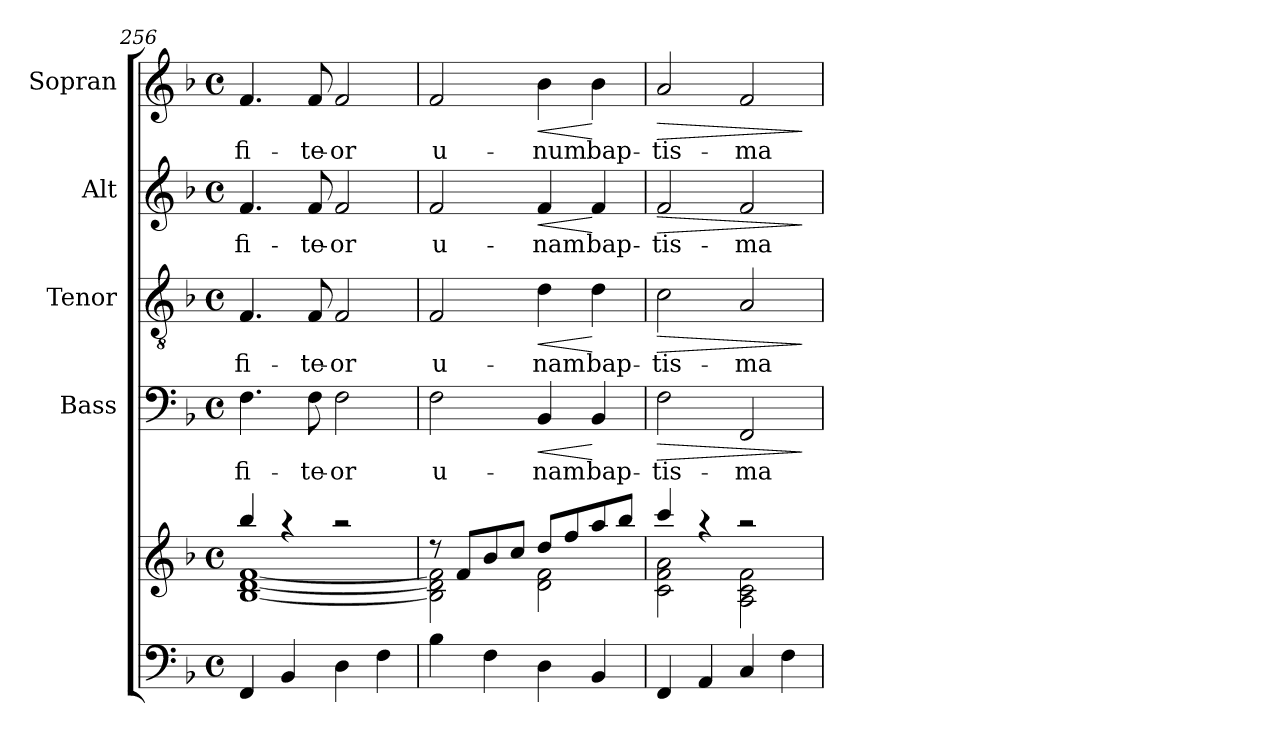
**kern	**kern	**kern	**text	**dynam	**kern	**text	**dynam	**kern	**text	**dynam	**kern	**text	**dynam
*part5	*part5	*part4	*part4	*part4	*part3	*part3	*part3	*part2	*part2	*part2	*part1	*part1	*part1
*staff6	*staff5	*staff4	*staff4	*staff4	*staff3	*staff3	*staff3	*staff2	*staff2	*staff2	*staff1	*staff1	*staff1
*	*	*I"Bass	*	*	*I"Tenor	*	*	*I"Alt	*	*	*I"Sopran	*	*
*	*	*I'B.	*	*	*I'T.	*	*	*I'A.	*	*	*I'S.	*	*
*clefF4	*clefG2	*clefF4	*	*	*clefGv2	*	*	*clefG2	*	*	*clefG2	*	*
*k[b-]	*k[b-]	*k[b-]	*	*	*k[b-]	*	*	*k[b-]	*	*	*k[b-]	*	*
*F:	*F:	*F:	*	*	*F:	*	*	*F:	*	*	*F:	*	*
*M4/4	*M4/4	*M4/4	*	*	*M4/4	*	*	*M4/4	*	*	*M4/4	*	*
*met(c)	*met(c)	*met(c)	*	*	*met(c)	*	*	*met(c)	*	*	*met(c)	*	*
=256	=256	=256	=256	=256	=256	=256	=256	=256	=256	=256	=256	=256	=256
*	*^	*	*	*	*	*	*	*	*	*	*	*	*
!	!	!	!	!LO:LY:b	!	!	!LO:LY:b	!	!	!LO:LY:b	!	!	!LO:LY:b	!
4FF/	4bb-/	[<1B- [<1d [<1f	4.F\	-fi-	.	4.F/	-fi-	.	4.f/	-fi-	.	4.f/	-fi-	.
4BB-/	4raa	.	.	.	.	.	.	.	.	.	.	.	.	.
!	!	!	!	!LO:LY:b	!	!	!LO:LY:b	!	!	!LO:LY:b	!	!	!LO:LY:b	!
.	.	.	8F\	-te-	.	8F/	-te-	.	8f/	-te-	.	8f/	-te-	.
!	!	!	!	!LO:LY:b	!	!	!LO:LY:b	!	!	!LO:LY:b	!	!	!LO:LY:b	!
4D\	2raa	.	2F\	-or	.	2F/	-or	.	2f/	-or	.	2f/	-or	.
4F\	.	.	.	.	.	.	.	.	.	.	.	.	.	.
=257	=257	=257	=257	=257	=257	=257	=257	=257	=257	=257	=257	=257	=257	=257
!	!	!	!	!LO:LY:b	!	!	!LO:LY:b	!	!	!LO:LY:b	!	!	!LO:LY:b	!
4B-\	8rcc	2B-\] 2d\] 2f\]	2F\	u-	.	2F/	u-	.	2f/	u-	.	2f/	u-	.
.	8f/L	.	.	.	.	.	.	.	.	.	.	.	.	.
4F\	8b-/	.	.	.	.	.	.	.	.	.	.	.	.	.
.	8cc/J	.	.	.	.	.	.	.	.	.	.	.	.	.
!	!	!	!	!LO:LY:b	!LO:HP:b	!	!LO:LY:b	!LO:HP:b	!	!LO:LY:b	!LO:HP:b	!	!LO:LY:b	!LO:HP:b
4D\	8dd/L	2d\ 2f\	4BB-/	-nam	<	4d\	-nam	<	4f/	-nam	<	4b-\	-num	<
.	8ff/	.	.	.	.	.	.	.	.	.	.	.	.	.
!	!	!	!	!LO:LY:b	!	!	!LO:LY:b	!	!	!LO:LY:b	!	!	!LO:LY:b	!
4BB-/	8aa/	.	4BB-/	bap-	[	4d\	bap-	[	4f/	bap-	[	4b-\	bap-	[
.	8bb-/J	.	.	.	.	.	.	.	.	.	.	.	.	.
=258	=258	=258	=258	=258	=258	=258	=258	=258	=258	=258	=258	=258	=258	=258
!	!	!	!	!LO:LY:b	!LO:HP:b	!	!LO:LY:b	!LO:HP:b	!	!LO:LY:b	!LO:HP:b	!	!LO:LY:b	!LO:HP:b
4FF/	4ccc/	2c\ 2f\ 2a\	2F\	-tis-	>	2c\	-tis-	>	2f/	-tis-	>	2a/	-tis-	>
4AA/	4raa	.	.	.	.	.	.	.	.	.	.	.	.	.
!	!	!	!	!LO:LY:b	!	!	!LO:LY:b	!	!	!LO:LY:b	!	!	!LO:LY:b	!
4C/	2raa	2A\ 2c\ 2f\	2FF/	-ma	.	2A/	-ma	.	2f/	-ma	.	2f/	-ma	.
4F\	.	.	.	.	.	.	.	.	.	.	.	.	.	.
*	*v	*v	*	*	*	*	*	*	*	*	*	*	*	*
.	.	.	.	]	.	.	]	.	.	]	.	.	]
=	=	=	=	=	=	=	=	=	=	=	=	=	=
*-	*-	*-	*-	*-	*-	*-	*-	*-	*-	*-	*-	*-	*-
